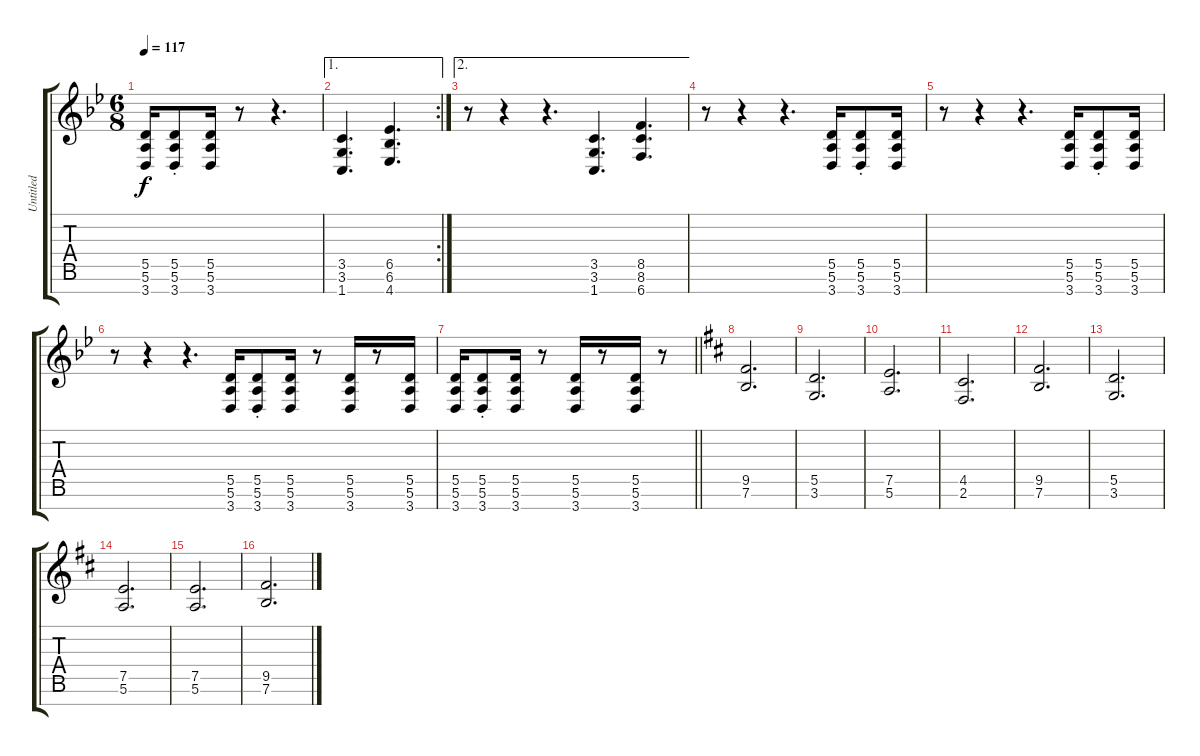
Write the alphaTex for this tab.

\track ("Untitled" "Untitled") {instrument distortionguitar}
\staff {score tabs}
\tuning (E4 B3 G3 D3 A2 E2 B1) {hide}
\ts (6 8)
\tempo 117
\clef g2
\ks bb
(5.5 5.6 3.7).16{dy f} (5.5{st} 5.6{st} 3.7{st}).8 (5.5 5.6 3.7).16 r.8 r.4{d} |
\ae 1
\rc 2
(3.5 3.6 1.7).4{d} (6.5 6.6 4.7).4{d} |
\ae 2
r.8 r.4 r.4{d} (3.5 3.6 1.7).4{d} (8.5 8.6 6.7).4{d} |
r.8 r.4 r.4{d} (5.5 5.6 3.7).16 (5.5{st} 5.6{st} 3.7{st}).8 (5.5 5.6 3.7).16 |
r.8 r.4 r.4{d} (5.5 5.6 3.7).16 (5.5{st} 5.6{st} 3.7{st}).8 (5.5 5.6 3.7).16 |
r.8 r.4 r.4{d} (5.5 5.6 3.7).16 (5.5{st} 5.6{st} 3.7{st}).8 (5.5 5.6 3.7).16 r.8 (5.5 5.6 3.7).16 r.8 (5.5 5.6 3.7).16 |
\barLineRight lightlight
(5.5 5.6 3.7).16 (5.5{st} 5.6{st} 3.7{st}).8 (5.5 5.6 3.7).16 r.8 (5.5 5.6 3.7).16 r.8 (5.5 5.6 3.7).16 r.8 |
\ks d
(9.5 7.6).2{d} |
(5.5 3.6).2{d} |
(7.5 5.6).2{d} |
(4.5 2.6).2{d} |
(9.5 7.6).2{d} |
(5.5 3.6).2{d} |
(7.5 5.6).2{d} |
(7.5 5.6).2{d} |
(9.5 7.6).2{d}
